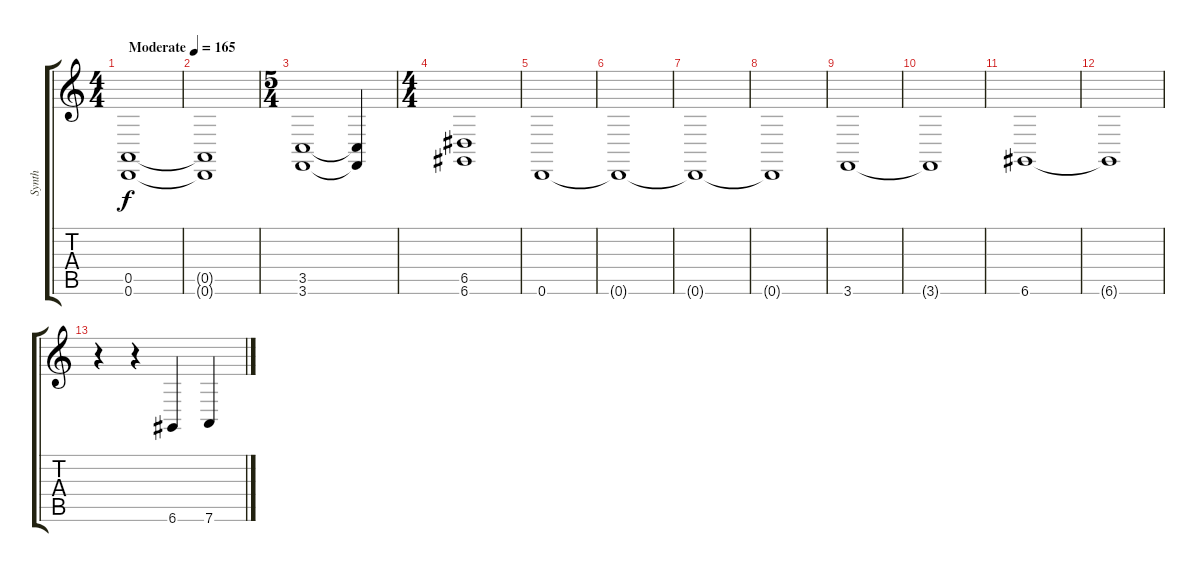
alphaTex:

\track ("Synth" "Synth") {instrument lead8bassandlead}
\staff {score tabs}
\tuning (E4 B3 G3 D3 A2 D2) {hide}
\ts (4 4)
\tempo (165 "Moderate")
\clef g2
\ks c
(0.5 0.6).1{dy f instrument lead8bassandlead} |
(0.5{t} 0.6{t}).1 |
\ts (5 4)
(3.5 3.6).1 (3.5{t} 3.6{t}).4 |
\ts (4 4)
(6.5 6.6).1 |
0.6.1 |
0.6{t}.1 |
0.6{t}.1 |
0.6{t}.1 |
3.6.1 |
3.6{t}.1 |
6.6.1 |
6.6{t}.1 |
r.4{instrument distortionguitar} r.4 6.6.4 7.6.4
